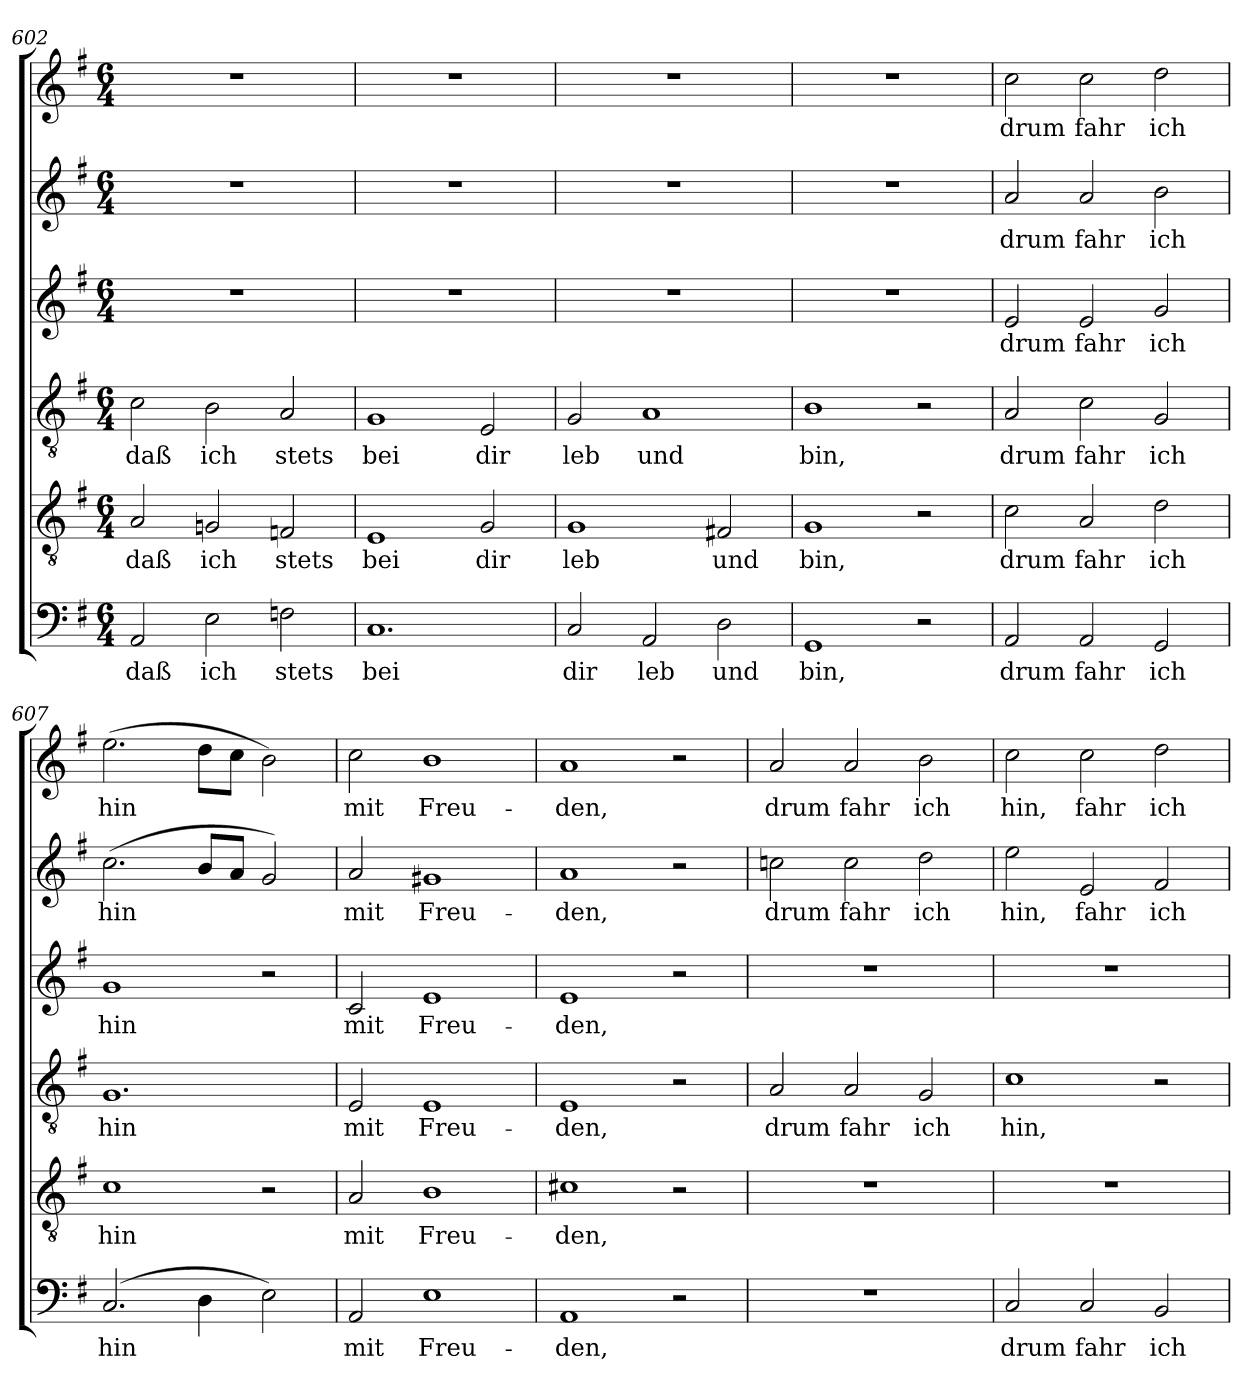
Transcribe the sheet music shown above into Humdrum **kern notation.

**kern	**text	**kern	**text	**kern	**text	**kern	**text	**kern	**text	**kern	**text
*part6	*part6	*part5	*part5	*part4	*part4	*part3	*part3	*part2	*part2	*part1	*part1
*staff6	*staff6	*staff5	*staff5	*staff4	*staff4	*staff3	*staff3	*staff2	*staff2	*staff1	*staff1
*clefF4	*	*clefGv2	*	*clefGv2	*	*clefG2	*	*clefG2	*	*clefG2	*
*k[f#]	*	*k[f#]	*	*k[f#]	*	*k[f#]	*	*k[f#]	*	*k[f#]	*
*G:	*	*G:	*	*G:	*	*G:	*	*G:	*	*G:	*
*M6/4	*	*M6/4	*	*M6/4	*	*M6/4	*	*M6/4	*	*M6/4	*
=602	=602	=602	=602	=602	=602	=602	=602	=602	=602	=602	=602
!	!LO:LY:b	!	!LO:LY:b	!	!LO:LY:b	!	!	!	!	!	!
2AA/	daß	2A/	daß	2c\	daß	1.r	.	1.r	.	1.r	.
!	!LO:LY:b	!	!LO:LY:b	!	!LO:LY:b	!	!	!	!	!	!
2E\	ich	2Gn/	ich	2B\	ich	.	.	.	.	.	.
!	!LO:LY:b	!	!LO:LY:b	!	!LO:LY:b	!	!	!	!	!	!
2Fn\	stets	2Fn/	stets	2A/	stets	.	.	.	.	.	.
=603	=603	=603	=603	=603	=603	=603	=603	=603	=603	=603	=603
!	!LO:LY:b	!	!LO:LY:b	!	!LO:LY:b	!	!	!	!	!	!
1.C	bei	1E	bei	1G	bei	1.r	.	1.r	.	1.r	.
!	!	!	!LO:LY:b	!	!LO:LY:b	!	!	!	!	!	!
.	.	2G/	dir	2E/	dir	.	.	.	.	.	.
=604	=604	=604	=604	=604	=604	=604	=604	=604	=604	=604	=604
!	!LO:LY:b	!	!LO:LY:b	!	!LO:LY:b	!	!	!	!	!	!
2C/	dir	1G	leb	2G/	leb	1.r	.	1.r	.	1.r	.
!	!LO:LY:b	!	!	!	!LO:LY:b	!	!	!	!	!	!
2AA/	leb	.	.	1A	und	.	.	.	.	.	.
!	!LO:LY:b	!	!LO:LY:b	!	!	!	!	!	!	!	!
2D\	und	2F#X/	und	.	.	.	.	.	.	.	.
=605	=605	=605	=605	=605	=605	=605	=605	=605	=605	=605	=605
!	!LO:LY:b	!	!LO:LY:b	!	!LO:LY:b	!	!	!	!	!	!
1GG	bin,	1G	bin,	1B	bin,	1.r	.	1.r	.	1.r	.
2r	.	2r	.	2r	.	.	.	.	.	.	.
!!LO:PB:g=z
=606	=606	=606	=606	=606	=606	=606	=606	=606	=606	=606	=606
!	!LO:LY:b	!	!LO:LY:b	!	!LO:LY:b	!	!LO:LY:b	!	!LO:LY:b	!	!LO:LY:b
2AA/	drum	2c\	drum	2A/	drum	2e/	drum	2a/	drum	2cc\	drum
!	!LO:LY:b	!	!LO:LY:b	!	!LO:LY:b	!	!LO:LY:b	!	!LO:LY:b	!	!LO:LY:b
2AA/	fahr	2A/	fahr	2c\	fahr	2e/	fahr	2a/	fahr	2cc\	fahr
!	!LO:LY:b	!	!LO:LY:b	!	!LO:LY:b	!	!LO:LY:b	!	!LO:LY:b	!	!LO:LY:b
2GG/	ich	2d\	ich	2G/	ich	2g/	ich	2b\	ich	2dd\	ich
=607	=607	=607	=607	=607	=607	=607	=607	=607	=607	=607	=607
!	!LO:LY:b	!	!LO:LY:b	!	!LO:LY:b	!	!LO:LY:b	!	!LO:LY:b	!	!LO:LY:b
(>2.C/	hin	1c	hin	1.G	hin	1g	hin	(<2.cc\	hin	(>2.ee\	hin
4D\	.	.	.	.	.	.	.	8b/L	.	8dd\L	.
.	.	.	.	.	.	.	.	8a/J	.	8cc\J	.
2E\)	.	2r	.	.	.	2r	.	2g/)	.	2b\)	.
=608	=608	=608	=608	=608	=608	=608	=608	=608	=608	=608	=608
!	!LO:LY:b	!	!LO:LY:b	!	!LO:LY:b	!	!LO:LY:b	!	!LO:LY:b	!	!LO:LY:b
2AA/	mit	2A/	mit	2E/	mit	2c/	mit	2a/	mit	2cc\	mit
!	!LO:LY:b	!	!LO:LY:b	!	!LO:LY:b	!	!LO:LY:b	!	!LO:LY:b	!	!LO:LY:b
1E	Freu-	1B	Freu-	1E	Freu-	1e	Freu-	1g#X	Freu-	1b	Freu-
=609	=609	=609	=609	=609	=609	=609	=609	=609	=609	=609	=609
!	!LO:LY:b	!	!LO:LY:b	!	!LO:LY:b	!	!LO:LY:b	!	!LO:LY:b	!	!LO:LY:b
1AA	-den,	1c#X	-den,	1E	-den,	1e	-den,	1a	-den,	1a	-den,
2r	.	2r	.	2r	.	2r	.	2r	.	2r	.
=610	=610	=610	=610	=610	=610	=610	=610	=610	=610	=610	=610
!	!	!	!	!	!LO:LY:b	!	!	!	!LO:LY:b	!	!LO:LY:b
1.r	.	1.r	.	2A/	drum	1.r	.	2ccn\	drum	2a/	drum
!	!	!	!	!	!LO:LY:b	!	!	!	!LO:LY:b	!	!LO:LY:b
.	.	.	.	2A/	fahr	.	.	2cc\	fahr	2a/	fahr
!	!	!	!	!	!LO:LY:b	!	!	!	!LO:LY:b	!	!LO:LY:b
.	.	.	.	2G/	ich	.	.	2dd\	ich	2b\	ich
=611	=611	=611	=611	=611	=611	=611	=611	=611	=611	=611	=611
!	!LO:LY:b	!	!	!	!LO:LY:b	!	!	!	!LO:LY:b	!	!LO:LY:b
2C/	drum	1.r	.	1c	hin,	1.r	.	2ee\	hin,	2cc\	hin,
!	!LO:LY:b	!	!	!	!	!	!	!	!LO:LY:b	!	!LO:LY:b
2C/	fahr	.	.	.	.	.	.	2e/	fahr	2cc\	fahr
!	!LO:LY:b	!	!	!	!	!	!	!	!LO:LY:b	!	!LO:LY:b
2BB/	ich	.	.	2r	.	.	.	2f#/	ich	2dd\	ich
=	=	=	=	=	=	=	=	=	=	=	=
*-	*-	*-	*-	*-	*-	*-	*-	*-	*-	*-	*-
